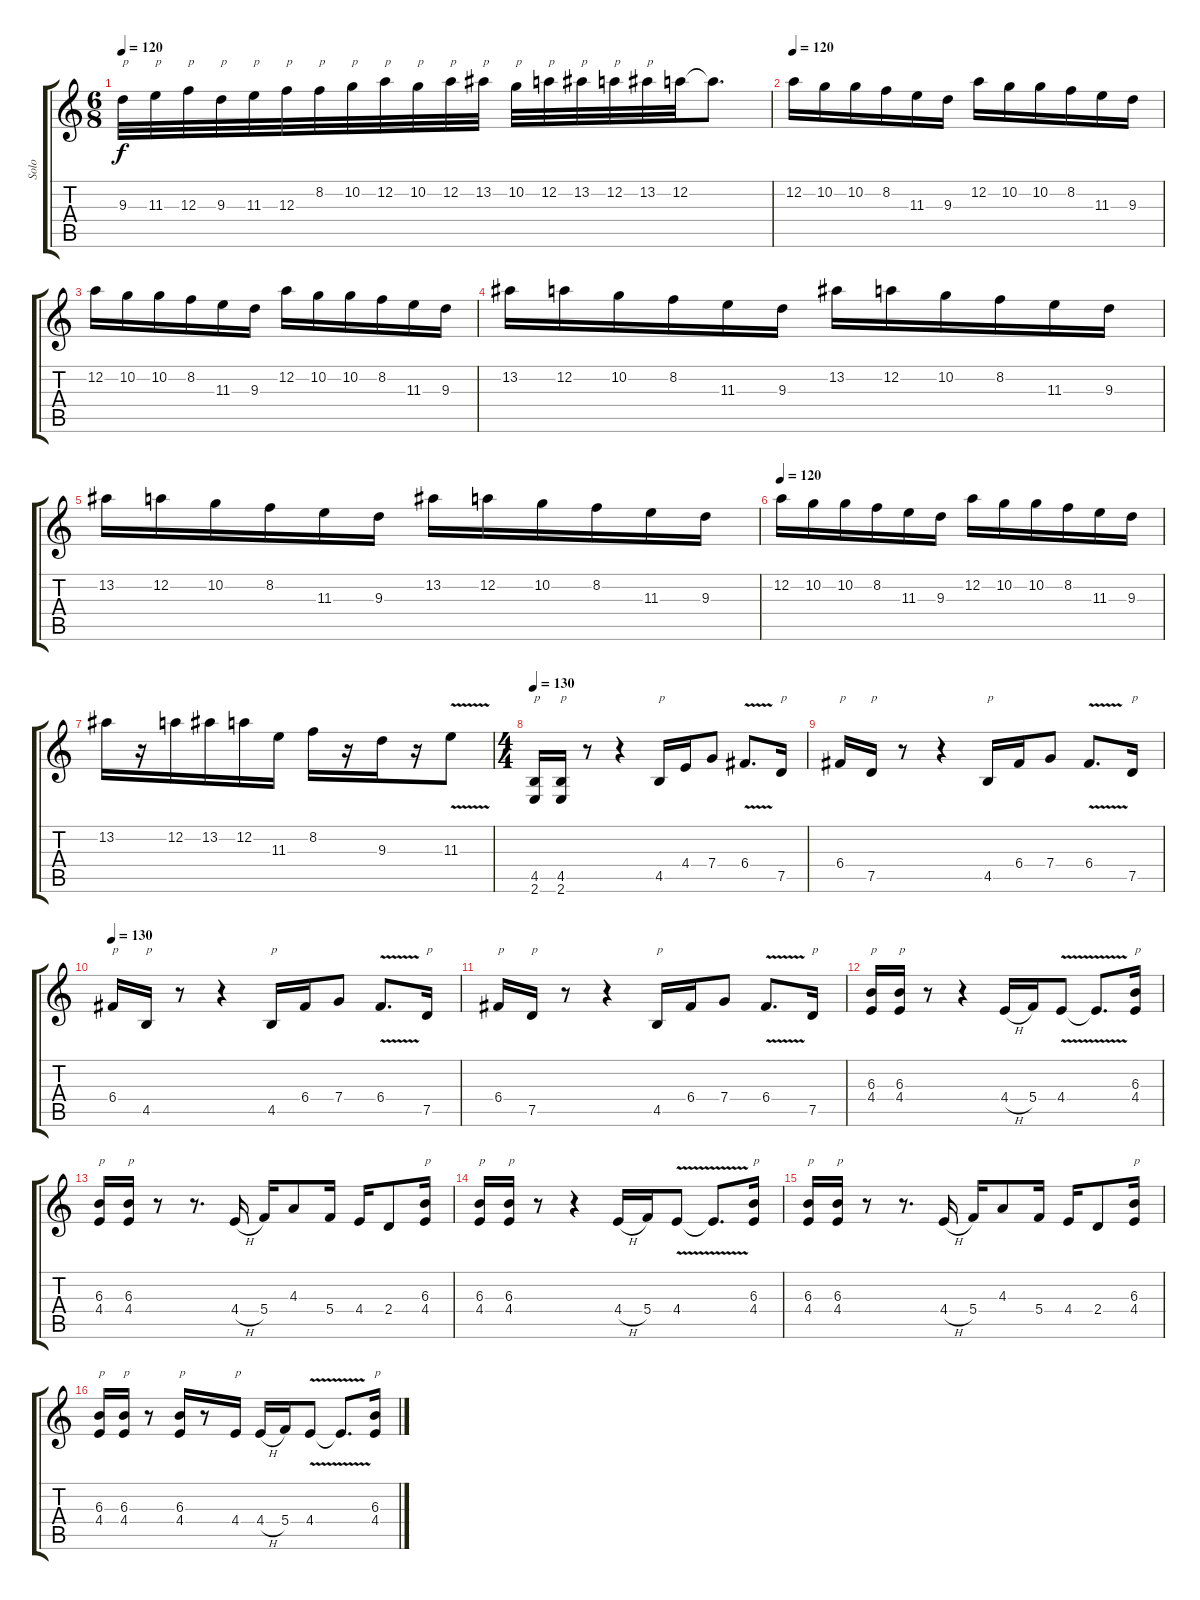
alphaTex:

\track ("Solo" "Solo") {instrument distortionguitar}
\staff {score tabs}
\tuning (D4 A3 F3 C3 G2 D2) {hide}
\ts (6 8)
\tempo 120
\clef g2
\ks c
9.3.32{txt "p" dy f} 11.3.32{txt "p"} 12.3.32{txt "p"} 9.3.32{txt "p"} 11.3.32{txt "p"} 12.3.32{txt "p"} 8.2.32{txt "p"} 10.2.32{txt "p"} 12.2.32{txt "p"} 10.2.32{txt "p"} 12.2.32{txt "p"} 13.2.32{txt "p"} 10.2.32{txt "p"} 12.2.32{txt "p"} 13.2.32{txt "p"} 12.2.32{txt "p"} 13.2.32{txt "p"} 12.2.32 12.2{t}.8{d} |
\tempo 120
12.2.16 10.2.16 10.2.16 8.2.16 11.3.16 9.3.16 12.2.16 10.2.16 10.2.16 8.2.16 11.3.16 9.3.16 |
12.2.16 10.2.16 10.2.16 8.2.16 11.3.16 9.3.16 12.2.16 10.2.16 10.2.16 8.2.16 11.3.16 9.3.16 |
13.2.16 12.2.16 10.2.16 8.2.16 11.3.16 9.3.16 13.2.16 12.2.16 10.2.16 8.2.16 11.3.16 9.3.16 |
13.2.16 12.2.16 10.2.16 8.2.16 11.3.16 9.3.16 13.2.16 12.2.16 10.2.16 8.2.16 11.3.16 9.3.16 |
\tempo 120
12.2.16 10.2.16 10.2.16 8.2.16 11.3.16 9.3.16 12.2.16 10.2.16 10.2.16 8.2.16 11.3.16 9.3.16 |
13.2.16 r.16 12.2.16 13.2.16 12.2.16 11.3.16 8.2.16 r.16 9.3.16 r.16 11.3{v}.8 |
\ts (4 4)
\tempo 130
(4.5 2.6).16{txt "p" volume 0} (4.5 2.6).16{txt "p"} r.8 r.4 4.5.16{txt "p"} 4.4.16 7.4.8 6.4{v}.8{d} 7.5.16{txt "p"} |
6.4.16{txt "p"} 7.5.16{txt "p"} r.8 r.4 4.5.16{txt "p"} 6.4.16 7.4.8 6.4{v}.8{d} 7.5.16{txt "p"} |
\tempo 130
6.4.16{txt "p"} 4.5.16{txt "p"} r.8 r.4 4.5.16{txt "p"} 6.4.16 7.4.8 6.4{v}.8{d} 7.5.16{txt "p"} |
6.4.16{txt "p"} 7.5.16{txt "p"} r.8 r.4 4.5.16{txt "p"} 6.4.16 7.4.8 6.4{v}.8{d} 7.5.16{txt "p"} |
(6.3 4.4).16{txt "p"} (6.3 4.4).16{txt "p"} r.8 r.4 4.4{h}.16 5.4.16 4.4{v}.8 4.4{t}.8{d} (6.3 4.4).16{txt "p"} |
(6.3 4.4).16{txt "p"} (6.3 4.4).16{txt "p"} r.8 r.8{d} 4.4{h}.16 5.4.16 4.3.8 5.4.16 4.4.16 2.4.8 (6.3 4.4).16{txt "p"} |
(6.3 4.4).16{txt "p"} (6.3 4.4).16{txt "p"} r.8 r.4 4.4{h}.16 5.4.16 4.4{v}.8 4.4{t}.8{d} (6.3 4.4).16{txt "p"} |
(6.3 4.4).16{txt "p"} (6.3 4.4).16{txt "p"} r.8 r.8{d} 4.4{h}.16 5.4.16 4.3.8 5.4.16 4.4.16 2.4.8 (6.3 4.4).16{txt "p"} |
(6.3 4.4).16{txt "p"} (6.3 4.4).16{txt "p"} r.8 (6.3 4.4).16{txt "p"} r.8 4.4.16{txt "p"} 4.4{h}.16 5.4.16 4.4{v}.8 4.4{t}.8{d} (6.3 4.4).16{txt "p"}
